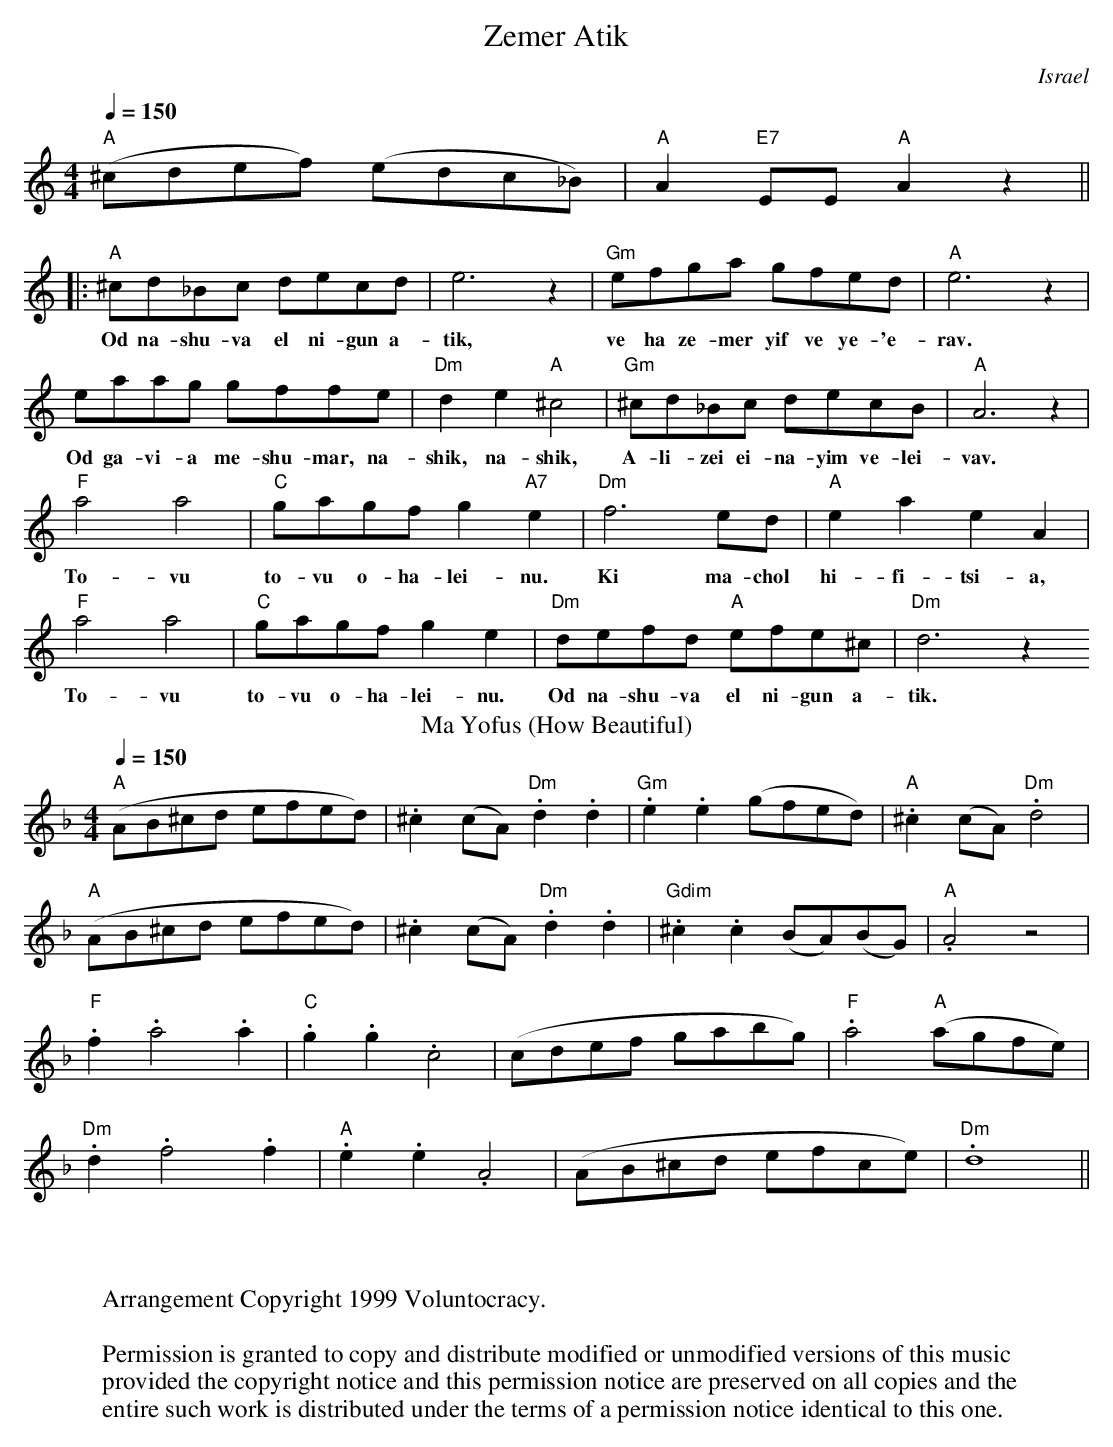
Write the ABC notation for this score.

X:1
T:Zemer Atik
O:Israel
Q:1/4=150
M:4/4
L:1/8
K:C
"A"(^cdef) (edc_B) | "A"A2 "E7"EE "A"A2z2 ||
|: "A"^cd_Bc decd | e6z2 | "Gm"efga gfed | "A"e6z2 |
w:Od na-shu-va el ni-gun a-tik, ve ha ze-mer yif ve  ye-'e-rav.
 eaag gffe | "Dm"d2 e2 "A"^c4 | "Gm"^cd_Bc decB | "A"A6z2 |
w:Od ga-vi-a me-shu-mar,~ na-shik, na-shik, A-li-zei ei-na-yim ve-lei-vav.
"F"a4 a4 | "C"gagf g2"A7"e2 | "Dm"f6 ed |"A"e2 a2 e2 A2 |
w:To-vu to-vu o-ha-lei-nu. Ki ma-chol hi-fi-tsi-a,
"F"a4 a4 | "C"gagf g2 e2 | "Dm"defd "A"efe^c |"Dm"d6z2\
w:To-vu to-vu o-ha-lei-nu. Od na-shu-va el ni-gun a-tik.
 :|
T:Ma Yofus (How Beautiful)
O: Klezmer
Q: 1/4=150
M:4/4
L:1/8
K:F
 "A"(AB^cd efed) |.^c2(cA) "Dm".d2.d2 |"Gm".e2.e2 (gfed) |"A".^c2(cA) "Dm".d4 |
  "A"(AB^cd efed) |.^c2(cA) "Dm".d2.d2 |"Gdim".^c2.c2 (BA)(BG) |"A".A4 z4 |
 "F".f2 .a4 .a2 |"C".g2.g2 .c4 |(cdef gabg) |"F".a4 "A"(agfe) |
  "Dm".d2 .f4 .f2 |"A".e2.e2 .A4 |(AB^cd efce) |"Dm".d8 ||
W:
W:
W:Arrangement Copyright 1999 Voluntocracy.
W:
W:Permission is granted to copy and distribute modified or unmodified versions of this music
W:provided the copyright notice and this permission notice are preserved on all copies and the
W:entire such work is distributed under the terms of a permission notice identical to this one.
